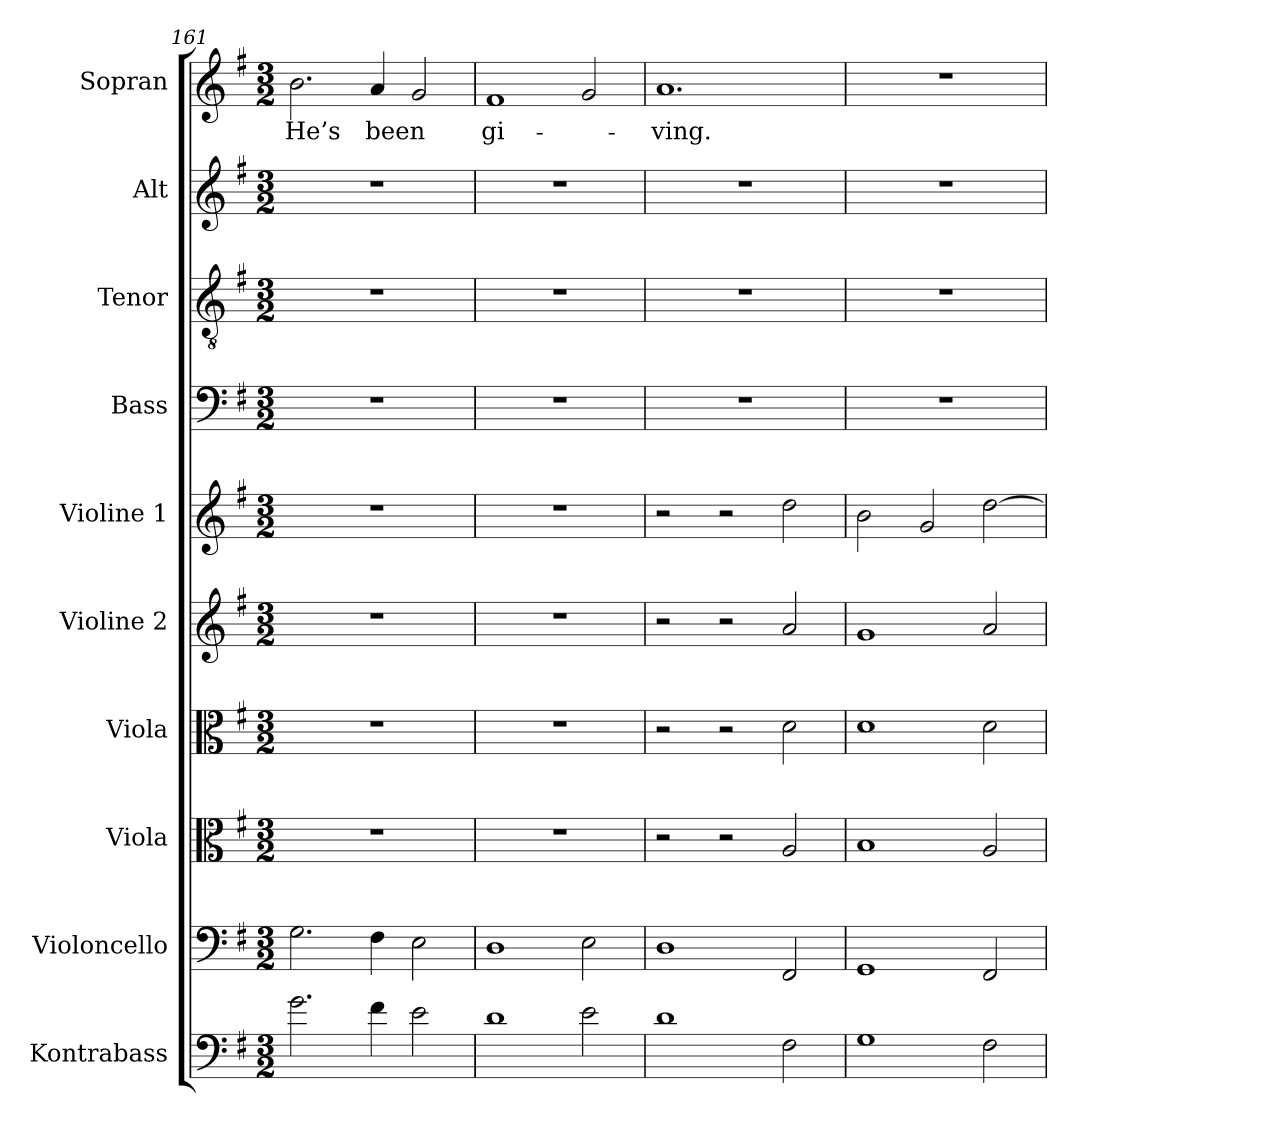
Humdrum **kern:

**kern	**kern	**kern	**kern	**kern	**kern	**kern	**kern	**kern	**kern	**text
*part10	*part9	*part8	*part7	*part6	*part5	*part4	*part3	*part2	*part1	*part1
*staff10	*staff9	*staff8	*staff7	*staff6	*staff5	*staff4	*staff3	*staff2	*staff1	*staff1
*I"Kontrabass	*I"Violoncello	*I"Viola	*I"Viola	*I"Violine 2	*I"Violine 1	*I"Bass	*I"Tenor	*I"Alt	*I"Sopran	*
*I'Kb.	*I'Vc.	*I'Vla.	*I'Vla.	*I'Vl. 2	*I'Vl. 1	*I'B.	*I'T.	*I'A.	*I'S.	*
*clefF4	*clefF4	*clefC3	*clefC3	*clefG2	*clefG2	*clefF4	*clefGv2	*clefG2	*clefG2	*
*ITrd7c12	*	*	*	*	*	*	*ITrd7c12	*	*	*
*k[f#]	*k[f#]	*k[f#]	*k[f#]	*k[f#]	*k[f#]	*k[f#]	*k[f#]	*k[f#]	*k[f#]	*
*G:	*G:	*G:	*G:	*G:	*G:	*G:	*G:	*G:	*G:	*
*M3/2	*M3/2	*M3/2	*M3/2	*M3/2	*M3/2	*M3/2	*M3/2	*M3/2	*M3/2	*
=161	=161	=161	=161	=161	=161	=161	=161	=161	=161	=161
!	!	!LO:N:vis=1	!LO:N:vis=1	!LO:N:vis=1	!LO:N:vis=1	!LO:N:vis=1	!LO:N:vis=1	!LO:N:vis=1	!	!
!	!	!	!	!	!	!	!	!	!	!LO:LY:b:color=#000000
2.Gi\	2.Gi\	1.r	1.r	1.r	1.r	1.r	1.r	1.r	2.bi\	He’s
!	!	!	!	!	!	!	!	!	!	!LO:LY:b:color=#000000
4F#i\	4F#i\	.	.	.	.	.	.	.	4ai/	been
2Ei\	2Ei\	.	.	.	.	.	.	.	2gi/	.
=162	=162	=162	=162	=162	=162	=162	=162	=162	=162	=162
!	!	!LO:N:vis=1	!LO:N:vis=1	!LO:N:vis=1	!LO:N:vis=1	!LO:N:vis=1	!LO:N:vis=1	!LO:N:vis=1	!	!
!	!	!	!	!	!	!	!	!	!	!LO:LY:b:color=#000000
1Di	1Di	1.r	1.r	1.r	1.r	1.r	1.r	1.r	1f#i	gi-
2Ei\	2Ei\	.	.	.	.	.	.	.	2gi/	.
=163	=163	=163	=163	=163	=163	=163	=163	=163	=163	=163
!	!	!	!	!	!	!LO:N:vis=1	!LO:N:vis=1	!LO:N:vis=1	!	!
!	!	!	!	!	!	!	!	!	!	!LO:LY:b:color=#000000
1Di	1Di	2r	2r	2r	2r	1.r	1.r	1.r	1.ai	-ving.
.	.	2r	2r	2r	2r	.	.	.	.	.
2FF#i\	2FF#i/	2Ai/	2di\	2ai/	2ddi\	.	.	.	.	.
=164	=164	=164	=164	=164	=164	=164	=164	=164	=164	=164
!	!	!	!	!	!	!LO:N:vis=1	!LO:N:vis=1	!LO:N:vis=1	!LO:N:vis=1	!
1GGi	1GGi	1Bi	1di	1gi	2bi\	1.r	1.r	1.r	1.r	.
.	.	.	.	.	2gi/	.	.	.	.	.
2FF#i\	2FF#i/	2Ai/	2di\	2ai/	[2ddi\	.	.	.	.	.
=	=	=	=	=	=	=	=	=	=	=
*-	*-	*-	*-	*-	*-	*-	*-	*-	*-	*-
